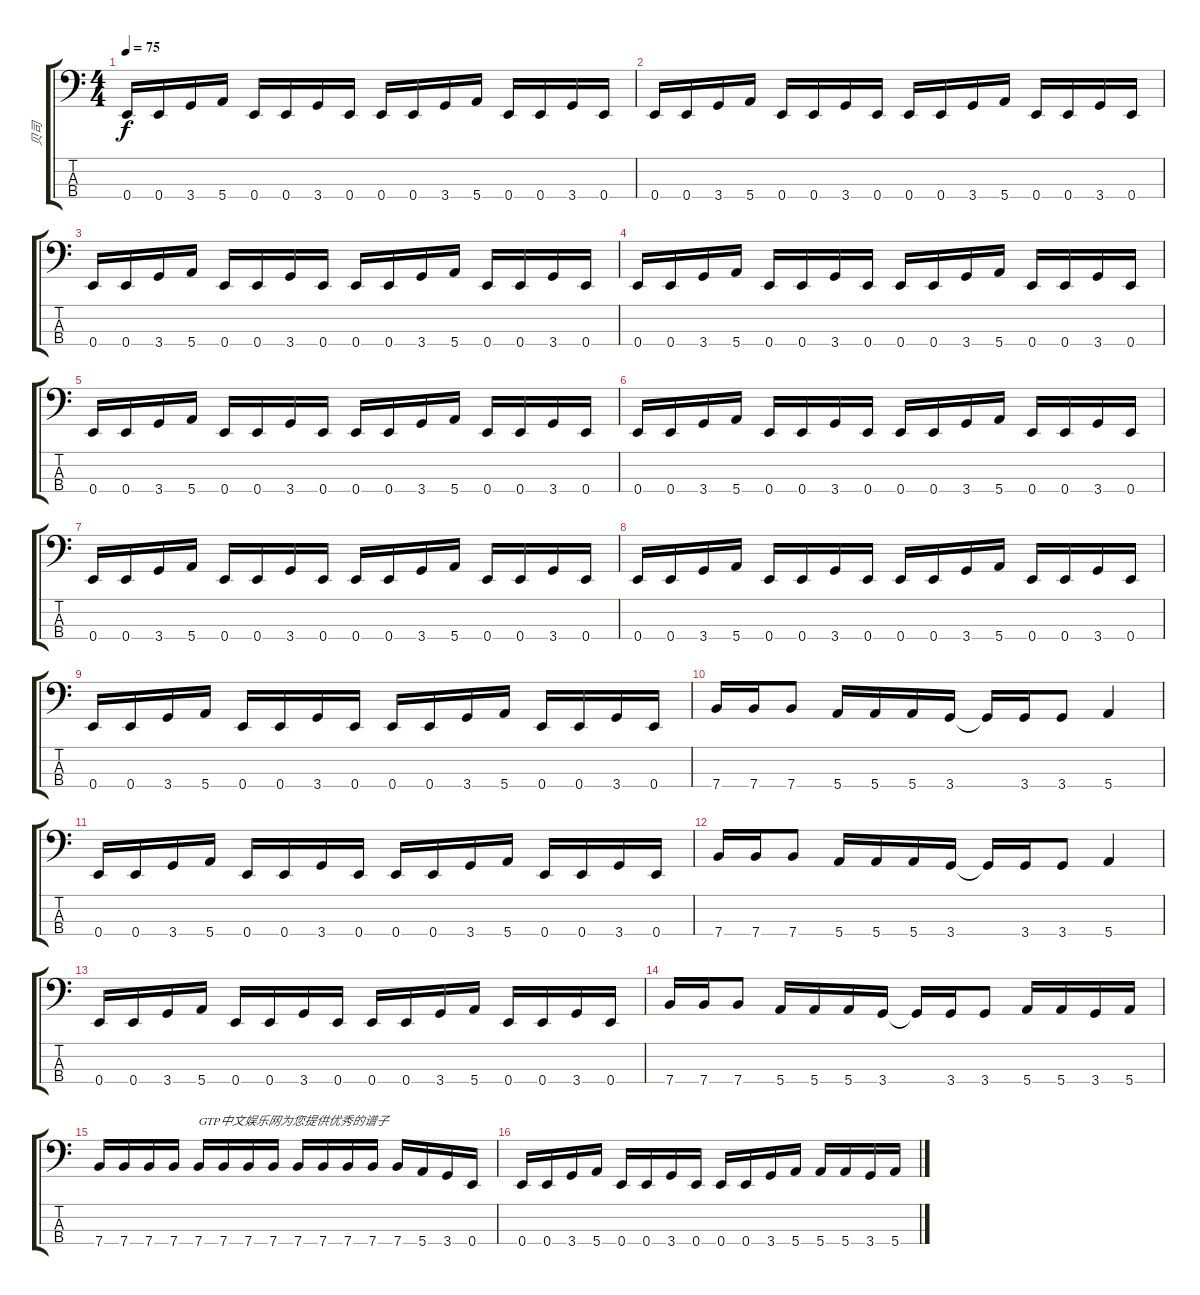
\track ("贝司" "贝司") {instrument electricbassfinger}
\staff {score tabs}
\tuning (G2 D2 A1 E1) {hide}
\ts (4 4)
\tempo 75
\clef f4
\ks c
0.4.16{dy f} 0.4.16 3.4.16 5.4.16 0.4.16 0.4.16 3.4.16 0.4.16 0.4.16 0.4.16 3.4.16 5.4.16 0.4.16 0.4.16 3.4.16 0.4.16 |
0.4.16 0.4.16 3.4.16 5.4.16 0.4.16 0.4.16 3.4.16 0.4.16 0.4.16 0.4.16 3.4.16 5.4.16 0.4.16 0.4.16 3.4.16 0.4.16 |
0.4.16 0.4.16 3.4.16 5.4.16 0.4.16 0.4.16 3.4.16 0.4.16 0.4.16 0.4.16 3.4.16 5.4.16 0.4.16 0.4.16 3.4.16 0.4.16 |
0.4.16 0.4.16 3.4.16 5.4.16 0.4.16 0.4.16 3.4.16 0.4.16 0.4.16 0.4.16 3.4.16 5.4.16 0.4.16 0.4.16 3.4.16 0.4.16 |
0.4.16 0.4.16 3.4.16 5.4.16 0.4.16 0.4.16 3.4.16 0.4.16 0.4.16 0.4.16 3.4.16 5.4.16 0.4.16 0.4.16 3.4.16 0.4.16 |
0.4.16 0.4.16 3.4.16 5.4.16 0.4.16 0.4.16 3.4.16 0.4.16 0.4.16 0.4.16 3.4.16 5.4.16 0.4.16 0.4.16 3.4.16 0.4.16 |
0.4.16 0.4.16 3.4.16 5.4.16 0.4.16 0.4.16 3.4.16 0.4.16 0.4.16 0.4.16 3.4.16 5.4.16 0.4.16 0.4.16 3.4.16 0.4.16 |
0.4.16 0.4.16 3.4.16 5.4.16 0.4.16 0.4.16 3.4.16 0.4.16 0.4.16 0.4.16 3.4.16 5.4.16 0.4.16 0.4.16 3.4.16 0.4.16 |
0.4.16 0.4.16 3.4.16 5.4.16 0.4.16 0.4.16 3.4.16 0.4.16 0.4.16 0.4.16 3.4.16 5.4.16 0.4.16 0.4.16 3.4.16 0.4.16 |
7.4.16 7.4.16 7.4.8 5.4.16 5.4.16 5.4.16 3.4.16 3.4{t}.16 3.4.16 3.4.8 5.4.4 |
0.4.16 0.4.16 3.4.16 5.4.16 0.4.16 0.4.16 3.4.16 0.4.16 0.4.16 0.4.16 3.4.16 5.4.16 0.4.16 0.4.16 3.4.16 0.4.16 |
7.4.16 7.4.16 7.4.8 5.4.16 5.4.16 5.4.16 3.4.16 3.4{t}.16 3.4.16 3.4.8 5.4.4 |
0.4.16 0.4.16 3.4.16 5.4.16 0.4.16 0.4.16 3.4.16 0.4.16 0.4.16 0.4.16 3.4.16 5.4.16 0.4.16 0.4.16 3.4.16 0.4.16 |
7.4.16 7.4.16 7.4.8 5.4.16 5.4.16 5.4.16 3.4.16 3.4{t}.16 3.4.16 3.4.8 5.4.16 5.4.16 3.4.16 5.4.16 |
7.4.16 7.4.16 7.4.16 7.4.16 7.4.16{txt "GTP中文娱乐网为您提供优秀的谱子"} 7.4.16 7.4.16 7.4.16 7.4.16 7.4.16 7.4.16 7.4.16 7.4.16 5.4.16 3.4.16 0.4.16 |
0.4.16 0.4.16 3.4.16 5.4.16 0.4.16 0.4.16 3.4.16 0.4.16 0.4.16 0.4.16 3.4.16 5.4.16 5.4.16 5.4.16 3.4.16 5.4.16
